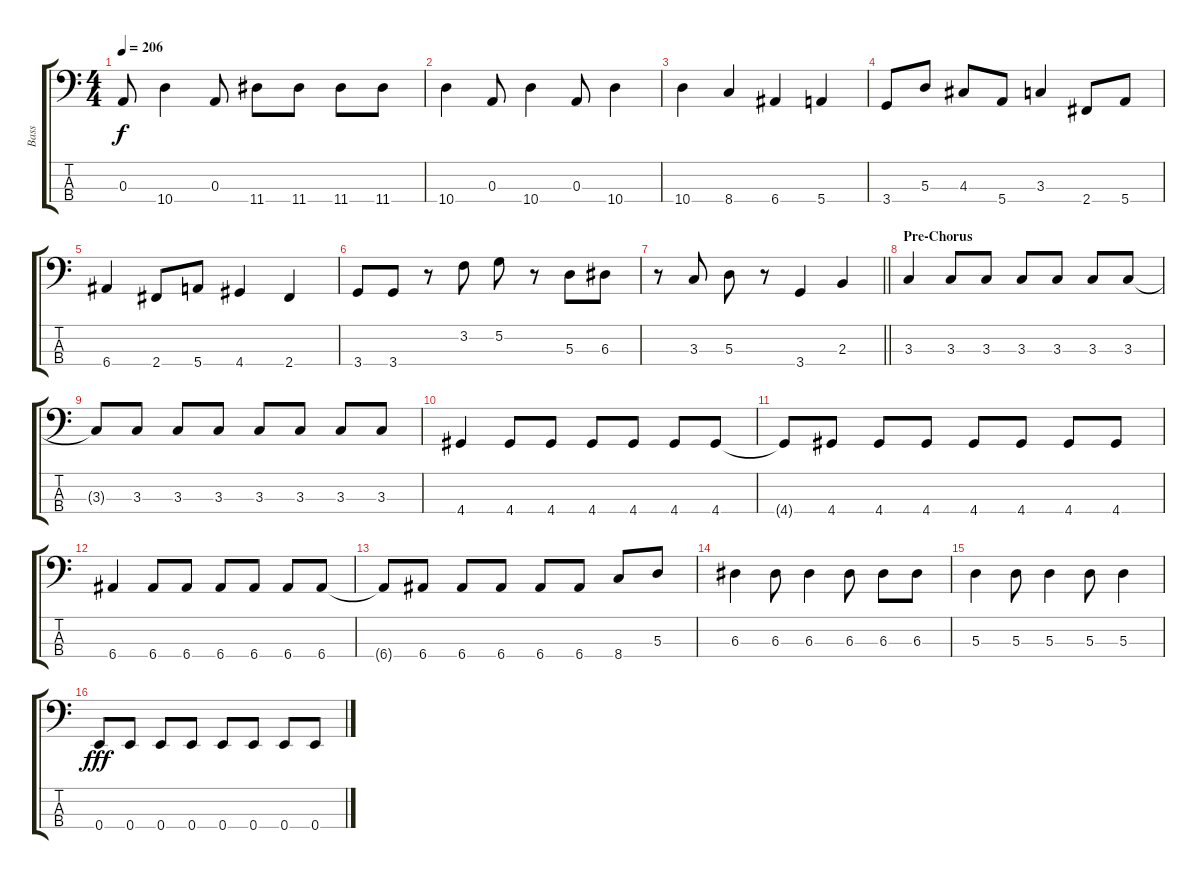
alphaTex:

\track ("Bass" "Bass") {instrument electricbassfinger}
\staff {score tabs}
\tuning (G2 D2 A1 E1) {hide}
\ts (4 4)
\tempo 206
\clef f4
\ks c
0.3.8{dy f} 10.4.4 0.3.8 11.4.8 11.4.8 11.4.8 11.4.8 |
10.4.4 0.3.8 10.4.4 0.3.8 10.4.4 |
10.4.4 8.4.4 6.4.4 5.4.4 |
3.4.8 5.3.8 4.3.8 5.4.8 3.3.4 2.4.8 5.4.8 |
6.4.4 2.4.8 5.4.8 4.4.4 2.4.4 |
3.4.8{instrument slapbass1} 3.4.8 r.8 3.2.8 5.2.8 r.8 5.3.8 6.3.8 |
\barLineRight lightlight
r.8 3.3.8 5.3.8 r.8 3.4.4{volume 13 instrument electricbassfinger} 2.3.4 |
\section ("" "Pre-Chorus")
3.3.4{volume 13 instrument electricbassfinger} 3.3.8 3.3.8 3.3.8 3.3.8 3.3.8 3.3.8 |
3.3{t}.8 3.3.8 3.3.8 3.3.8 3.3.8 3.3.8 3.3.8 3.3.8 |
4.4.4 4.4.8 4.4.8 4.4.8 4.4.8 4.4.8 4.4.8 |
4.4{t}.8 4.4.8 4.4.8 4.4.8 4.4.8 4.4.8 4.4.8 4.4.8 |
6.4.4 6.4.8 6.4.8 6.4.8 6.4.8 6.4.8 6.4.8 |
6.4{t}.8 6.4.8 6.4.8 6.4.8 6.4.8 6.4.8 8.4.8 5.3.8 |
6.3.4 6.3.8 6.3.4 6.3.8 6.3.8 6.3.8 |
5.3.4 5.3.8 5.3.4 5.3.8 5.3.4 |
0.4.8{dy fff} 0.4.8 0.4.8 0.4.8 0.4.8 0.4.8 0.4.8 0.4.8
